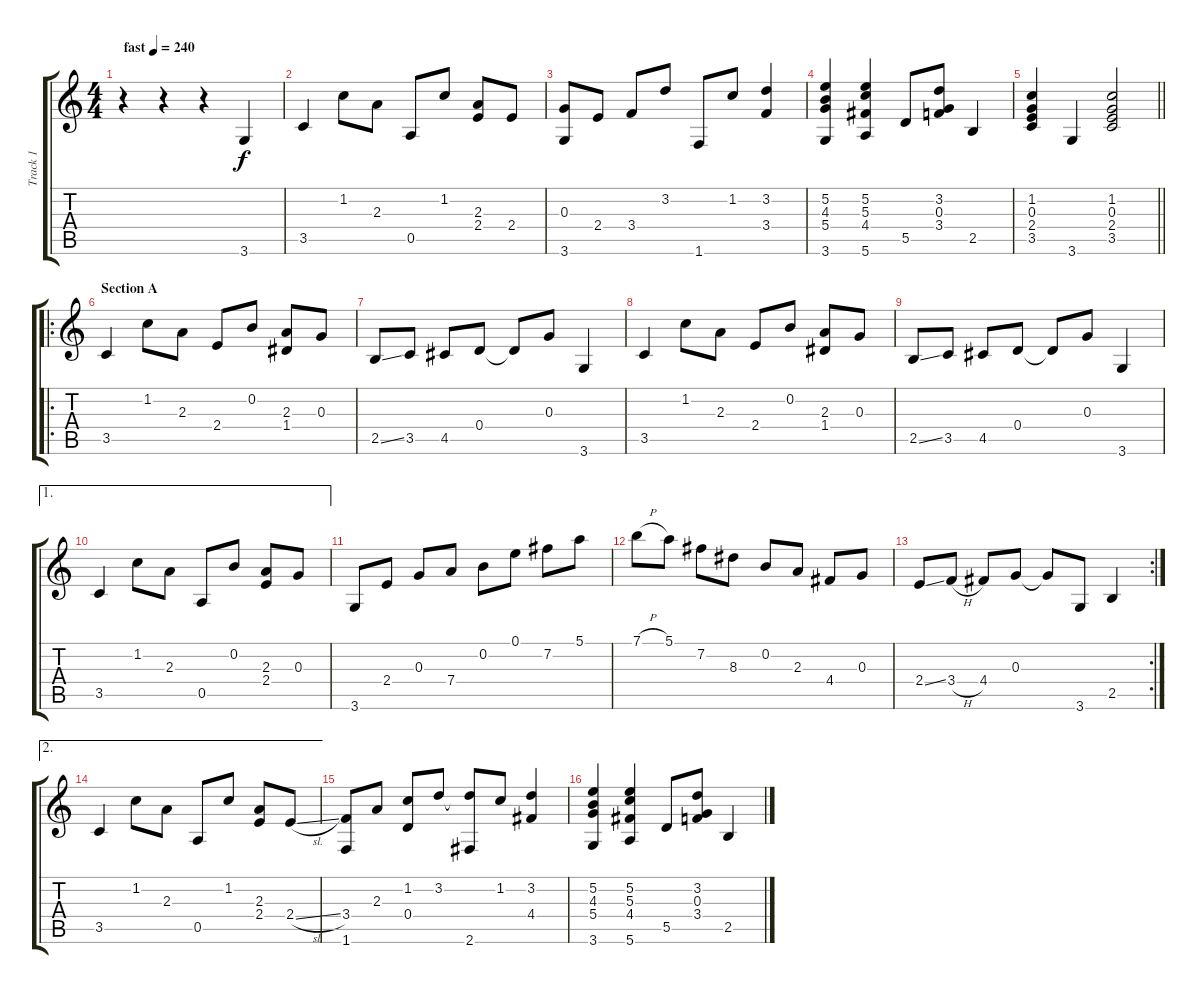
\track ("Track 1" "Track 1") {instrument acousticguitarnylon}
\staff {score tabs}
\tuning (E4 B3 G3 D3 A2 E2) {hide}
\ts (4 4)
\tempo (240 "fast")
\clef g2
\ks c
r.4{dy f instrument acousticguitarnylon} r.4 r.4 3.6.4 |
3.5.4 1.2.8 2.3.8 0.5.8 1.2.8 (2.3 2.4).8 2.4.8 |
(0.3 3.6).8 2.4.8 3.4.8 3.2.8 1.6.8 1.2.8 (3.2 3.4).4 |
(5.2 4.3 5.4 3.6).4 (5.2 5.3 4.4 5.6).4 5.5.8 (3.2 0.3 3.4).8 2.5.4 |
\barLineRight lightlight
(1.2 0.3 2.4 3.5).4 3.6.4 (1.2 0.3 2.4 3.5).2 |
\ro
\section ("" "Section A")
3.5.4 1.2.8 2.3.8 2.4.8 0.2.8 (2.3 1.4).8 0.3.8 |
2.5{ss}.8 3.5.8 4.5.8 0.4.8 0.4{t}.8 0.3.8 3.6.4 |
3.5.4 1.2.8 2.3.8 2.4.8 0.2.8 (2.3 1.4).8 0.3.8 |
2.5{ss}.8 3.5.8 4.5.8 0.4.8 0.4{t}.8 0.3.8 3.6.4 |
\ae 1
3.5.4 1.2.8 2.3.8 0.5.8 0.2.8 (2.3 2.4).8 0.3.8 |
3.6.8 2.4.8 0.3.8 7.4.8 0.2.8 0.1.8 7.2.8 5.1.8 |
7.1{h}.8 5.1.8 7.2.8 8.3.8 0.2.8 2.3.8 4.4.8 0.3.8 |
\rc 2
2.4{ss}.8 3.4{h}.8 4.4.8 0.3.8 0.3{t}.8 3.6.8 2.5.4 |
\ae 2
3.5.4 1.2.8 2.3.8 0.5.8 1.2.8 (2.3 2.4).8 2.4{sl}.8 |
(3.4 1.6).8 2.3.8 (1.2 0.4).8 3.2.8 (3.2{t} 2.6).8 1.2.8 (3.2 4.4).4 |
(5.2 4.3 5.4 3.6).4 (5.2 5.3 4.4 5.6).4 5.5.8 (3.2 0.3 3.4).8 2.5.4
